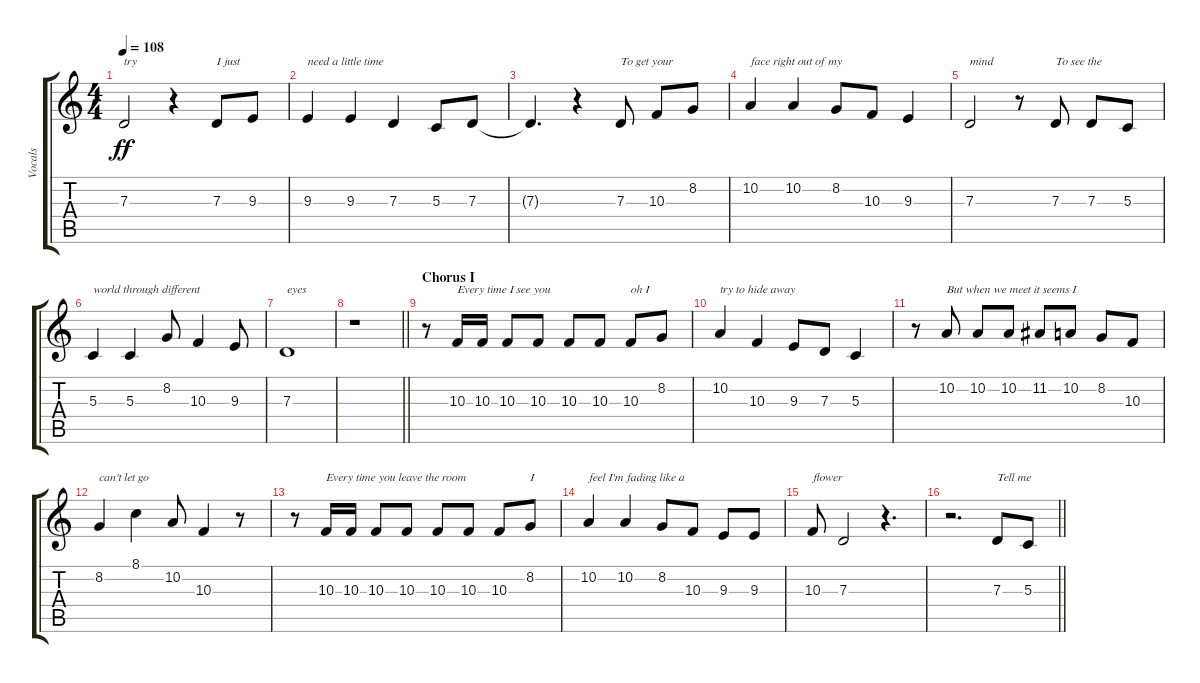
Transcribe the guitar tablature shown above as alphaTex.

\track ("Vocals" "Vocals") {instrument altosax}
\staff {score tabs}
\tuning (E4 B3 G3 D3 A2 E2) {hide}
\ts (4 4)
\tempo 108
\clef g2
\ks c
7.3.2{txt "try" dy ff} r.4 7.3.8{txt "I just"} 9.3.8 |
9.3.4{txt "need a little time"} 9.3.4 7.3.4 5.3.8 7.3.8 |
7.3{t}.4{d} r.4 7.3.8{txt "To get your"} 10.3.8 8.2.8 |
10.2.4{txt "face right out of my"} 10.2.4 8.2.8 10.3.8 9.3.4 |
7.3.2{txt "mind"} r.8 7.3.8{txt "To see the"} 7.3.8 5.3.8 |
5.3.4{txt "world through different"} 5.3.4 8.2.8 10.3.4 9.3.8 |
7.3.1{txt "eyes"} |
\barLineRight lightlight
r.1 |
\section ("" "Chorus I")
r.8 10.3.16{txt "Every time I see you"} 10.3.16 10.3.8 10.3.8 10.3.8 10.3.8 10.3.8{txt "oh I"} 8.2.8 |
10.2.4{txt "try to hide away"} 10.3.4 9.3.8 7.3.8 5.3.4 |
r.8 10.2.8{txt "But when we meet it seems I"} 10.2.8 10.2.8 11.2.8 10.2.8 8.2.8 10.3.8 |
8.2.4{txt "can't let go"} 8.1.4 10.2.8 10.3.4 r.8 |
r.8 10.3.16{txt "Every time you leave the room"} 10.3.16 10.3.8 10.3.8 10.3.8 10.3.8 10.3.8 8.2.8{txt "I"} |
10.2.4{txt "feel I'm fading like a"} 10.2.4 8.2.8 10.3.8 9.3.8 9.3.8 |
10.3.8{txt "flower"} 7.3.2 r.4{d} |
\barLineRight lightlight
r.2{d} 7.3.8{txt "Tell me"} 5.3.8
